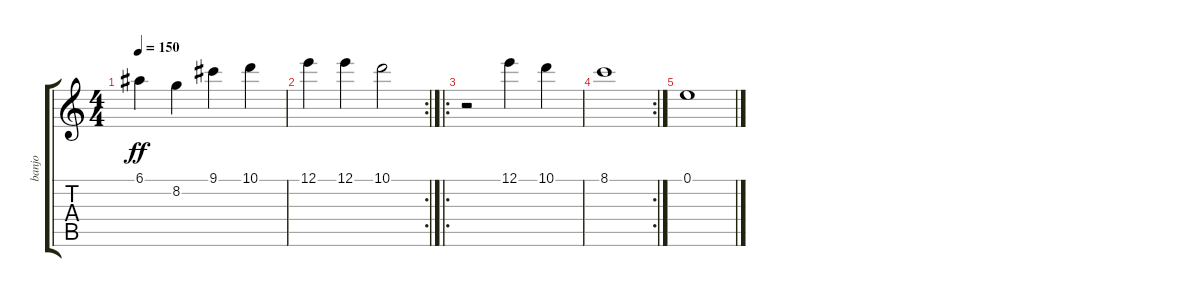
\track ("banjo" "banjo") {instrument banjo}
\staff {score tabs}
\tuning (E4 B3 G3 D3 A2 E2) {hide}
\displaytranspose 12
\ts (4 4)
\tempo 150
\clef g2
\ks c
6.1.4{dy ff} 8.2.4 9.1.4 10.1.4 |
\rc 2
12.1.4 12.1.4 10.1.2 |
\ro
r.2 12.1.4 10.1.4 |
\rc 2
8.1.1 |
0.1.1
